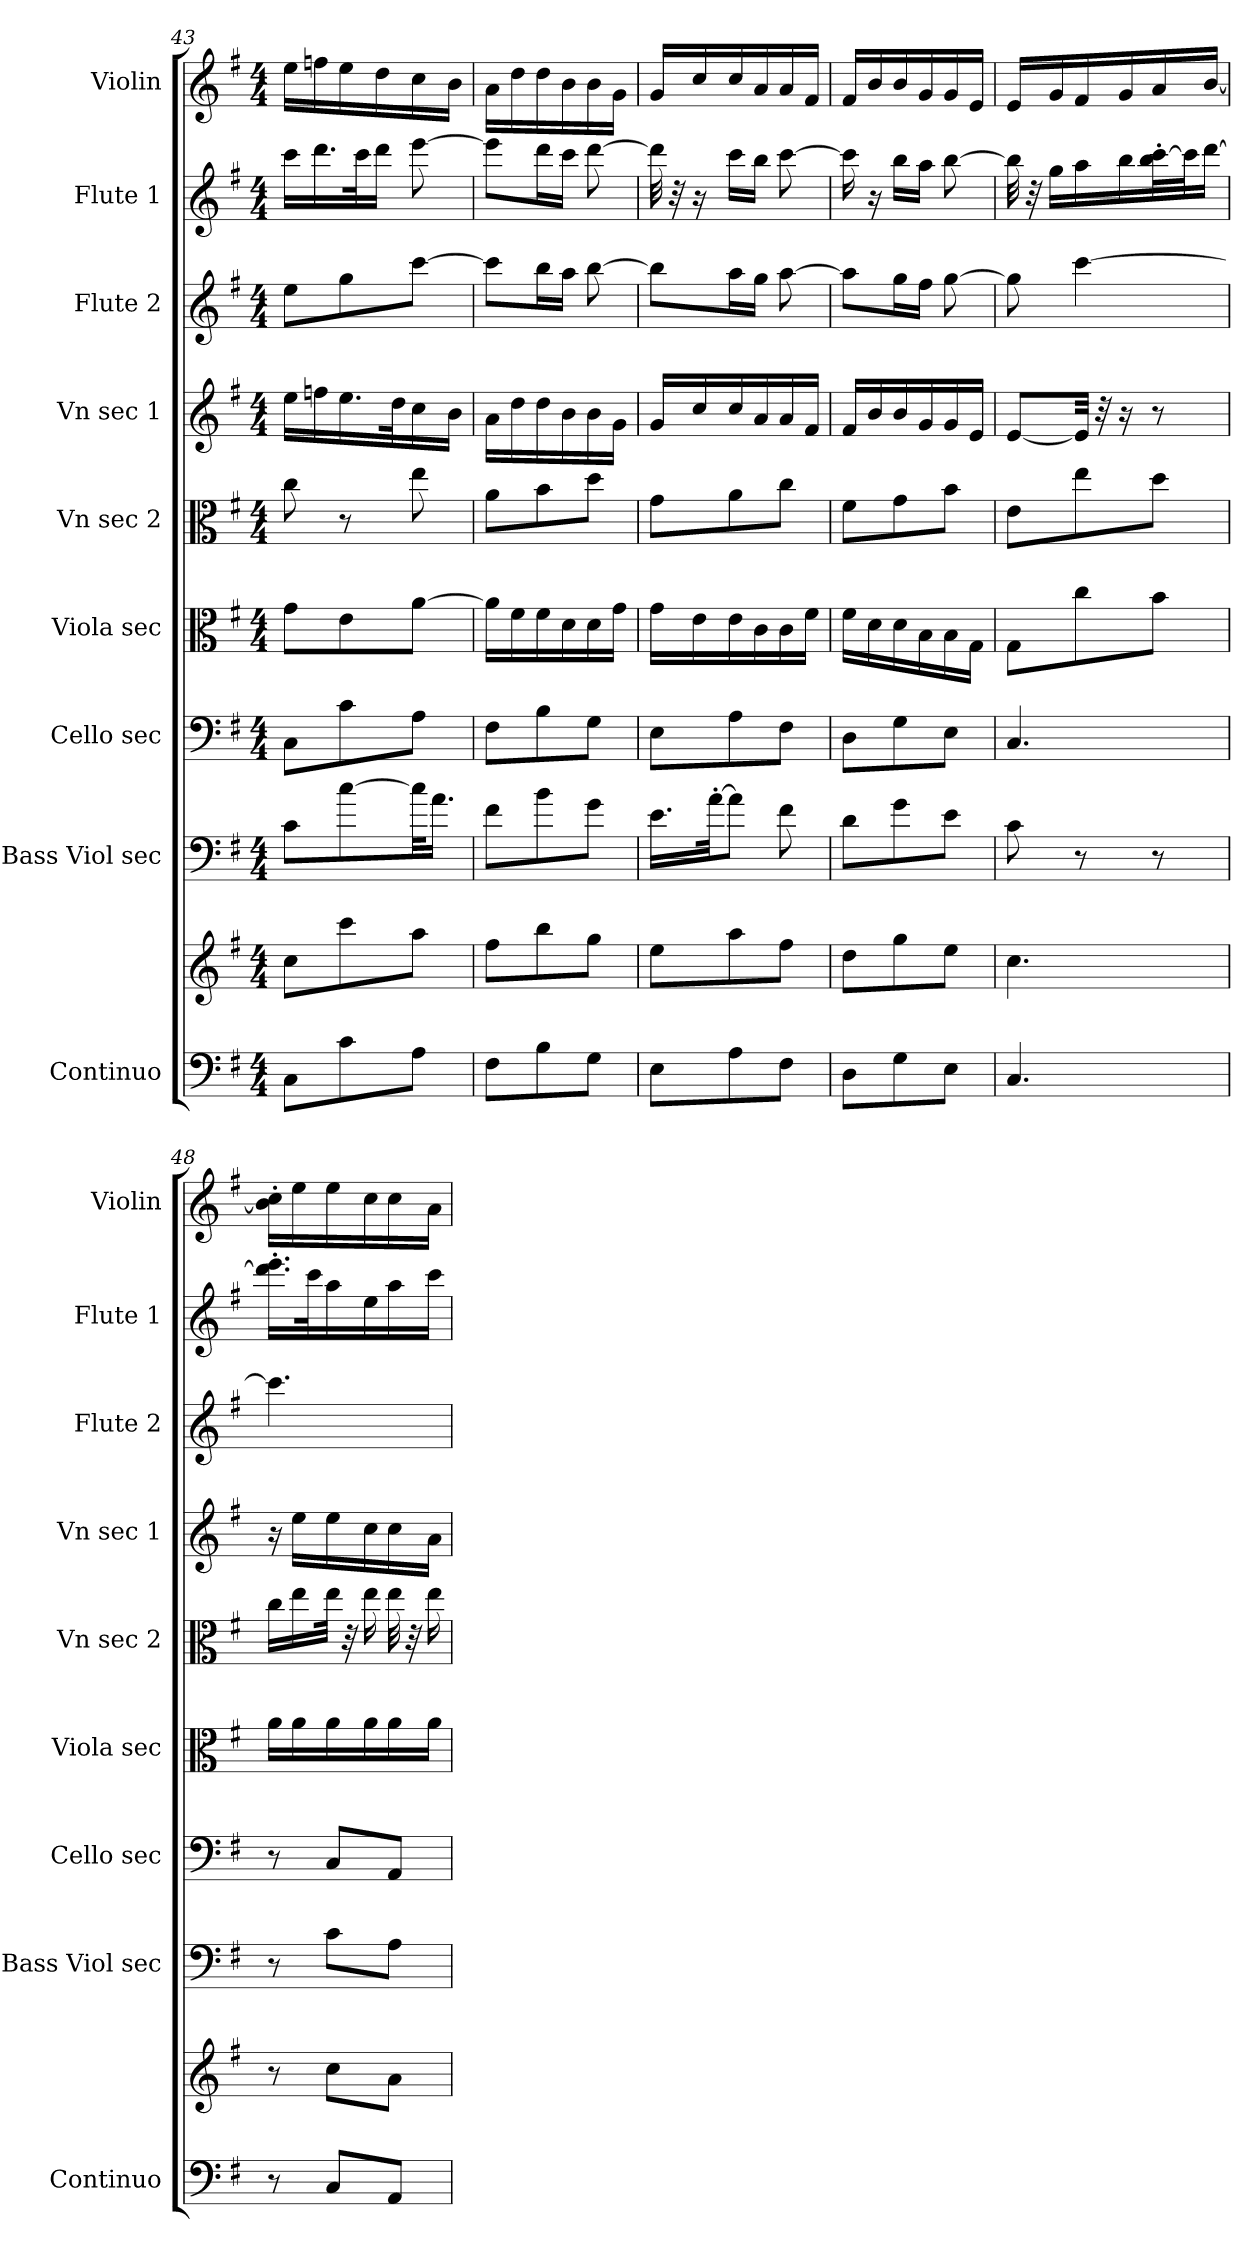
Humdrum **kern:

**kern	**kern	**kern	**kern	**kern	**kern	**kern	**kern	**kern	**kern
*part9	*part9	*part8	*part7	*part6	*part5	*part4	*part3	*part2	*part1
*staff10	*staff9	*staff8	*staff7	*staff6	*staff5	*staff4	*staff3	*staff2	*staff1
*I"Continuo	*	*I"Bass Viol sec	*I"Cello sec	*I"Viola sec	*I"Vn sec 2	*I"Vn sec 1	*I"Flute 2	*I"Flute 1	*I"Violin
*I'Continuo	*	*I'Bass Viol sec	*I'Cello sec	*I'Viola sec	*I'Vn sec 2	*I'Vn sec 1	*I'Flute 2	*I'Flute 1	*I'Violin
*clefF4	*clefG2	*clefF4	*clefF4	*clefC3	*clefC3	*clefG2	*clefG2	*clefG2	*clefG2
*	*	*ITrd7c12	*	*	*	*	*	*	*
*k[f#]	*k[f#]	*k[f#]	*k[f#]	*k[f#]	*k[f#]	*k[f#]	*k[f#]	*k[f#]	*k[f#]
*G:	*G:	*G:	*G:	*G:	*G:	*G:	*G:	*G:	*G:
*M4/4	*M4/4	*M4/4	*M4/4	*M4/4	*M4/4	*M4/4	*M4/4	*M4/4	*M4/4
=43	=43	=43	=43	=43	=43	=43	=43	=43	=43
8C\L	8cc\L	8C\L	8C\L	8g\L	8cc\	16ee\LL	8ee\L	16ccc\LL	16ee\LL
.	.	.	.	.	.	16ffn\	.	16.ddd\	16ffn\
8c\	8ccc\	[8c\	8c\	8e\	8r	16.ee\	8gg\	.	16ee\
.	.	.	.	.	.	.	.	32ccc\K	.
.	.	.	.	.	.	.	.	16ddd\JJ	16dd\
.	.	.	.	.	.	32dd\K	.	.	.
8A\J	8aa\J	32c\KL]	8A\J	[8a\J	8ee\	16cc\	[8ccc\J	[8eee\	16cc\
.	.	16.A\JJ	.	.	.	.	.	.	.
.	.	.	.	.	.	16b\JJ	.	.	16b\JJ
!!LO:PB:g=z
=44	=44	=44	=44	=44	=44	=44	=44	=44	=44
8F#\L	8ff#\L	8F#\L	8F#\L	16a\LL]	8a\L	16a\LL	8ccc\L]	8eee\L]	16a\LL
.	.	.	.	16f#\	.	16dd\	.	.	16dd\
8B\	8bb\	8B\	8B\	16f#\	8b\	16dd\	16bb\L	16ddd\L	16dd\
.	.	.	.	16d\	.	16b\	16aa\JJ	16ccc\JJ	16b\
8G\J	8gg\J	8G\J	8G\J	16d\	8dd\J	16b\	[8bb\	[8ddd\	16b\
.	.	.	.	16g\JJ	.	16g\JJ	.	.	16g\JJ
!!LO:PB:g=z
=45	=45	=45	=45	=45	=45	=45	=45	=45	=45
8E\L	8ee\L	16.E\LL	8E\L	16g\LL	8g\L	16g/LL	8bb\L]	32ddd\]	16g/LL
.	.	.	.	.	.	.	.	32r	.
.	.	.	.	16e\	.	16cc/	.	16r	16cc/
.	.	[32A'\JK	.	.	.	.	.	.	.
8A\	8aa\	8A\J]	8A\	16e\	8a\	16cc/	16aa\L	16ccc\LL	16cc/
.	.	.	.	16c\	.	16a/	16gg\JJ	16bb\JJ	16a/
8F#\J	8ff#\J	8F#\	8F#\J	16c\	8cc\J	16a/	[8aa\	[8ccc\	16a/
.	.	.	.	16f#\JJ	.	16f#/JJ	.	.	16f#/JJ
=46	=46	=46	=46	=46	=46	=46	=46	=46	=46
8D\L	8dd\L	8D\L	8D\L	16f#\LL	8f#\L	16f#/LL	8aa\L]	16ccc\]	16f#/LL
.	.	.	.	16d\	.	16b/	.	16r	16b/
8G\	8gg\	8G\	8G\	16d\	8g\	16b/	16gg\L	16bb\LL	16b/
.	.	.	.	16B\	.	16g/	16ff#\JJ	16aa\JJ	16g/
8E\J	8ee\J	8E\J	8E\J	16B\	8b\J	16g/	[8gg\	[8bb\	16g/
.	.	.	.	16G\JJ	.	16e/JJ	.	.	16e/JJ
=47	=47	=47	=47	=47	=47	=47	=47	=47	=47
4.C/	4.cc\	8C\	4.C/	8G\L	8e\L	[8e/L	8gg\]	32bb\]	16e/LL
.	.	.	.	.	.	.	.	32r	.
.	.	.	.	.	.	.	.	16gg\LL	16g/
.	.	8r	.	8cc\	8ee\	32e/Jkk]	[4ccc\	16aa\	16f#/
.	.	.	.	.	.	32r	.	.	.
.	.	.	.	.	.	16r	.	16bb\	16g/
.	.	8r	.	8b\J	8dd\J	8r	.	32bb\' [32ccc\'L	16a/
.	.	.	.	.	.	.	.	32ccc\J]	.
.	.	.	.	.	.	.	.	[16ddd\JJ	[16b/JJ
!!LO:PB:g=z
=48	=48	=48	=48	=48	=48	=48	=48	=48	=48
8r	8r	8r	8r	16a\LL	16cc\LL	16r	4.ccc\]	16.ddd\]' 16.eee\'LL	16b\]' 16cc\'LL
.	.	.	.	16a\	16ee\	16ee\LL	.	.	16ee\
.	.	.	.	.	.	.	.	32ccc\K	.
8C/L	8cc\L	8C\L	8C/L	16a\	32ee\JJk	16ee\	.	16aa\	16ee\
.	.	.	.	.	32r	.	.	.	.
.	.	.	.	16a\	16ee\	16cc\	.	16ee\	16cc\
8AA/J	8a\J	8AA\J	8AA/J	16a\	32ee\	16cc\	.	16aa\	16cc\
.	.	.	.	.	32r	.	.	.	.
.	.	.	.	16a\JJ	16ee\	16a\JJ	.	16ccc\JJ	16a\JJ
=	=	=	=	=	=	=	=	=	=
*-	*-	*-	*-	*-	*-	*-	*-	*-	*-
